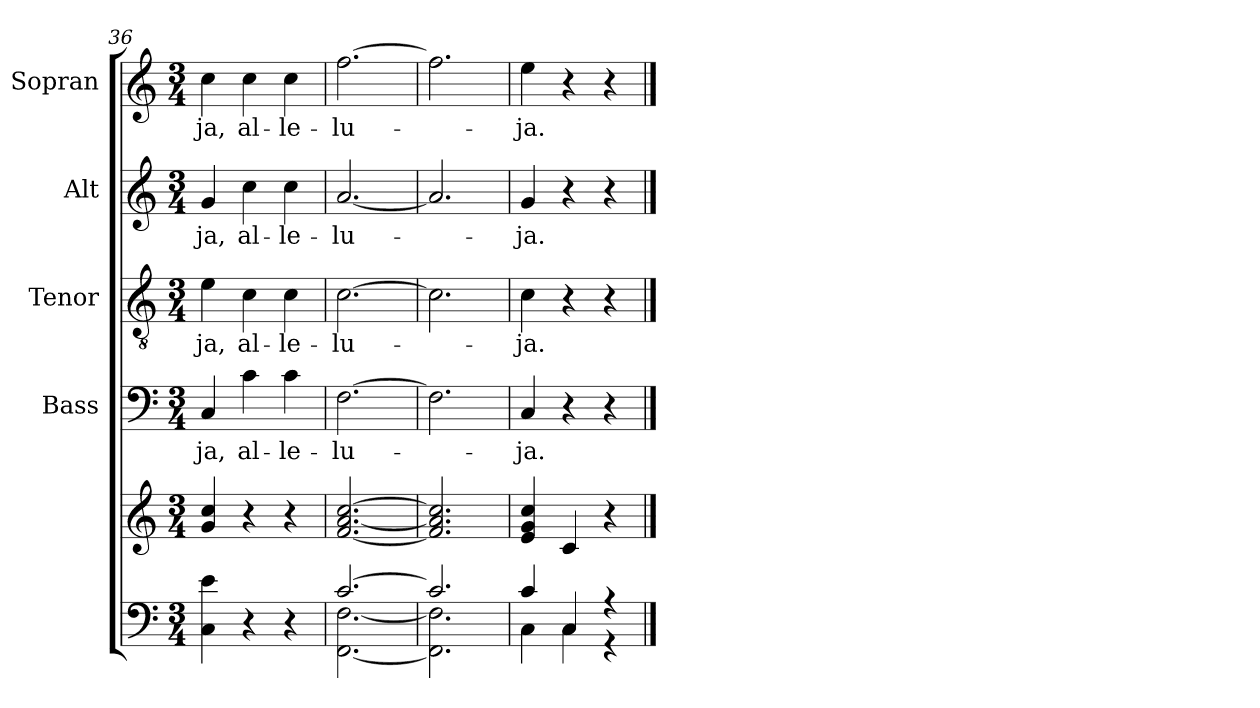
**kern	**kern	**kern	**text	**kern	**text	**kern	**text	**kern	**text
*part5	*part5	*part4	*part4	*part3	*part3	*part2	*part2	*part1	*part1
*staff6	*staff5	*staff4	*staff4	*staff3	*staff3	*staff2	*staff2	*staff1	*staff1
*	*	*I"Bass	*	*I"Tenor	*	*I"Alt	*	*I"Sopran	*
*	*	*I'B.	*	*I'T.	*	*I'A.	*	*I'S.	*
*clefF4	*clefG2	*clefF4	*	*clefGv2	*	*clefG2	*	*clefG2	*
*k[]	*k[]	*k[]	*	*k[]	*	*k[]	*	*k[]	*
*C:	*C:	*C:	*	*C:	*	*C:	*	*C:	*
*M3/4	*M3/4	*M3/4	*	*M3/4	*	*M3/4	*	*M3/4	*
=36	=36	=36	=36	=36	=36	=36	=36	=36	=36
!	!	!	!LO:LY:b	!	!	!	!	!	!
!	!	!	!	!	!LO:LY:b	!	!	!	!
!	!	!	!	!	!	!	!LO:LY:b	!	!
!	!	!	!	!	!	!	!	!	!LO:LY:b
4C\ 4e\	4g/ 4cc/	4C/	ja,	4e\	ja,	4g/	ja,	4cc\	ja,
!	!	!	!LO:LY:b	!	!	!	!	!	!
!	!	!	!	!	!LO:LY:b	!	!	!	!
!	!	!	!	!	!	!	!LO:LY:b	!	!
!	!	!	!	!	!	!	!	!	!LO:LY:b
4r	4r	4c\	al-	4c\	al-	4cc\	al-	4cc\	al-
!	!	!	!LO:LY:b	!	!	!	!	!	!
!	!	!	!	!	!LO:LY:b	!	!	!	!
!	!	!	!	!	!	!	!LO:LY:b	!	!
!	!	!	!	!	!	!	!	!	!LO:LY:b
4r	4r	4c\	-le-	4c\	-le-	4cc\	-le-	4cc\	-le-
=37	=37	=37	=37	=37	=37	=37	=37	=37	=37
*^	*	*	*	*	*	*	*	*	*
!	!	!	!	!LO:LY:b	!	!	!	!	!	!
!	!	!	!	!	!	!LO:LY:b	!	!	!	!
!	!	!	!	!	!	!	!	!LO:LY:b	!	!
!	!	!	!	!	!	!	!	!	!	!LO:LY:b
[>2.c/	[<2.FF\ [<2.F\	[2.f/ [2.a/ [2.cc/	[2.F\	-lu-	[2.c\	-lu-	[2.a/	-lu-	[2.ff\	-lu-
=38	=38	=38	=38	=38	=38	=38	=38	=38	=38	=38
2.c/]	2.FF\] 2.F\]	2.f/] 2.a/] 2.cc/]	2.F\]	.	2.c\]	.	2.a/]	.	2.ff\]	.
=39	=39	=39	=39	=39	=39	=39	=39	=39	=39	=39
!	!	!	!	!LO:LY:b	!	!	!	!	!	!
!	!	!	!	!	!	!LO:LY:b	!	!	!	!
!	!	!	!	!	!	!	!	!LO:LY:b	!	!
!	!	!	!	!	!	!	!	!	!	!LO:LY:b
4c/	4C\	4e/ 4g/ 4cc/	4C/	-ja.	4c\	-ja.	4g/	-ja.	4ee\	-ja.
4C/	4C\	4c/	4r	.	4r	.	4r	.	4r	.
4r	4r	4r	4r	.	4r	.	4r	.	4r	.
*v	*v	*	*	*	*	*	*	*	*	*
==	==	==	==	==	==	==	==	==	==
*-	*-	*-	*-	*-	*-	*-	*-	*-	*-
